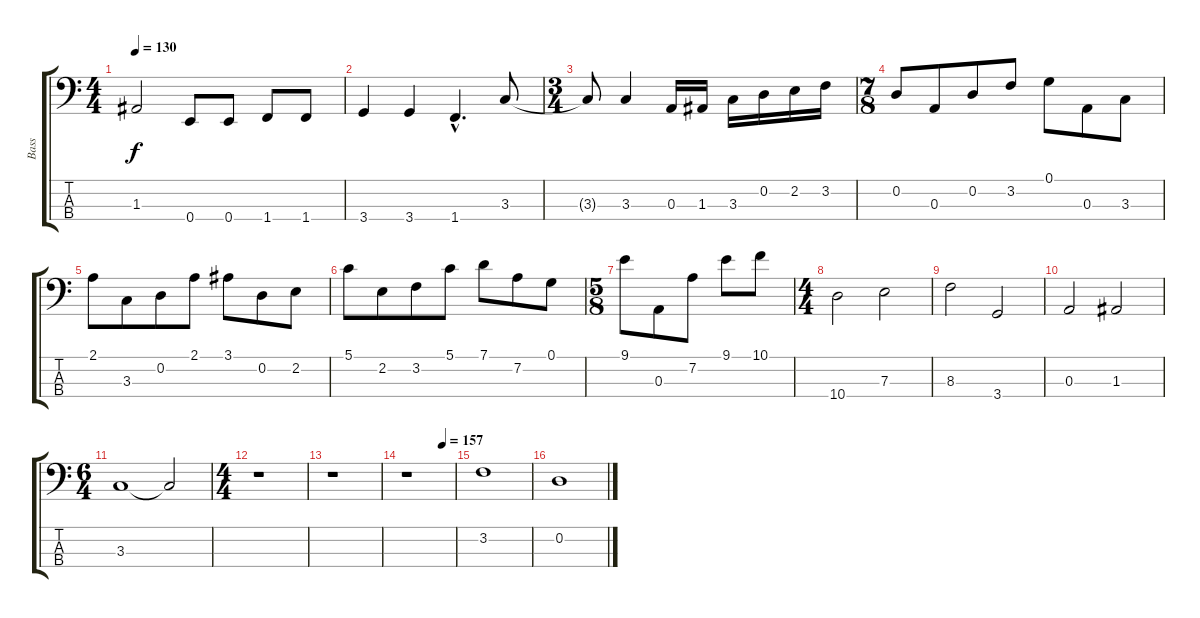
\track ("Bass" "Bass") {instrument electricbassfinger}
\staff {score tabs}
\tuning (G2 D2 A1 E1) {hide}
\ts (4 4)
\tempo 130
\clef f4
\ks c
1.3{t}.2{dy f} 0.4.8 0.4.8 1.4.8 1.4.8 |
3.4.4 3.4.4 1.4{hac}.4{d} 3.3.8 |
\ts (3 4)
3.3{t}.8 3.3.4 0.3.16 1.3.16 3.3.16 0.2.16 2.2.16 3.2.16 |
\ts (7 8)
0.2.8 0.3.8 0.2.8 3.2.8 0.1.8 0.3.8 3.3.8 |
2.1.8 3.3.8 0.2.8 2.1.8 3.1.8 0.2.8 2.2.8 |
5.1.8 2.2.8 3.2.8 5.1.8 7.1.8 7.2.8 0.1.8 |
\ts (5 8)
9.1.8 0.3.8 7.2.8 9.1.8 10.1.8 |
\ts (4 4)
10.4.2 7.3.2 |
8.3.2 3.4.2 |
0.3.2 1.3.2 |
\ts (6 4)
3.3.1 3.3{t}.2 |
\ts (4 4)
r.1 |
r.1 |
\tempo (157 0.75)
r.1 |
3.2.1 |
0.2.1
